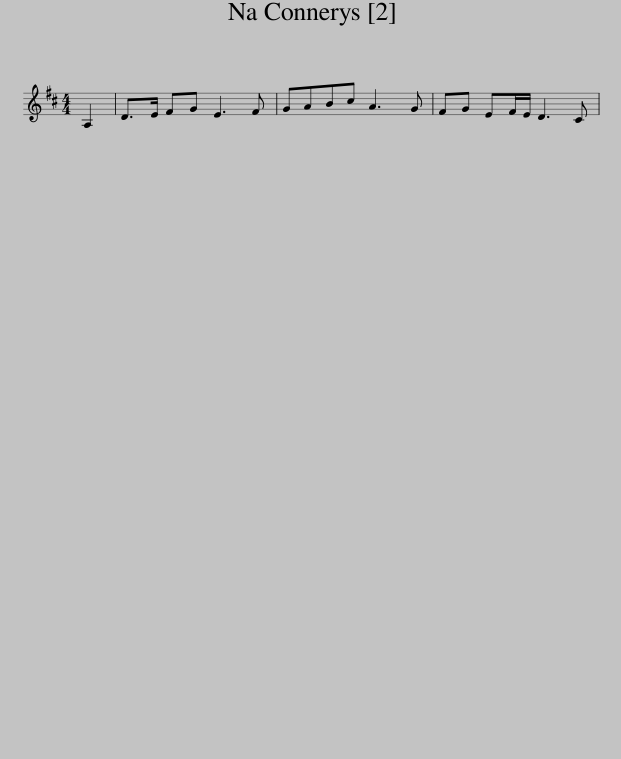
X:1
L:1/8
M:4/4
I:linebreak $
K:D
V:1 treble
V:1
 A,2 | D>E FG E3 F | GABc A3 G | FG EF/E/ D3 C | %4
